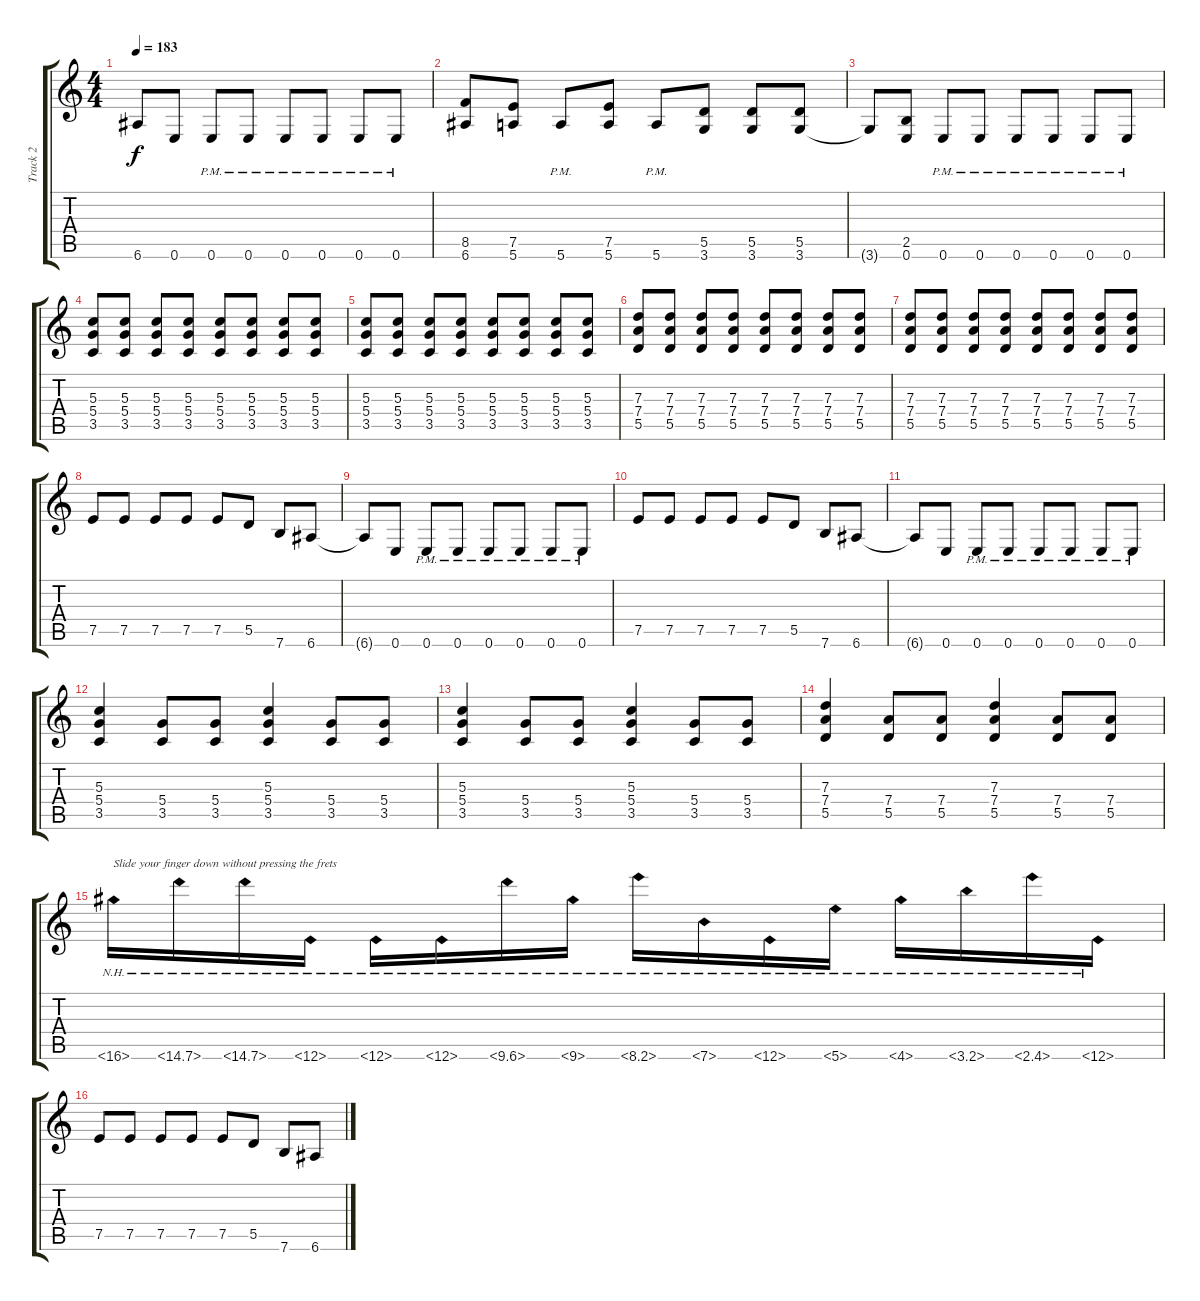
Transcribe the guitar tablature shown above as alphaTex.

\track ("Track 2" "Track 2") {instrument overdrivenguitar}
\staff {score tabs}
\tuning (E4 B3 G3 D3 A2 E2) {hide}
\ts (4 4)
\tempo 183
\clef g2
\ks c
6.6{t}.8{dy f} 0.6.8 0.6{pm}.8 0.6{pm}.8 0.6{pm}.8 0.6{pm}.8 0.6{pm}.8 0.6{pm}.8 |
(8.5 6.6).8 (7.5 5.6).8 5.6{pm}.8 (7.5 5.6).8 5.6{pm}.8 (5.5 3.6).8 (5.5 3.6).8 (5.5 3.6).8 |
3.6{t}.8 (2.5 0.6).8 0.6{pm}.8 0.6{pm}.8 0.6{pm}.8 0.6{pm}.8 0.6{pm}.8 0.6{pm}.8 |
(5.3 5.4 3.5).8 (5.3 5.4 3.5).8 (5.3 5.4 3.5).8 (5.3 5.4 3.5).8 (5.3 5.4 3.5).8 (5.3 5.4 3.5).8 (5.3 5.4 3.5).8 (5.3 5.4 3.5).8 |
(5.3 5.4 3.5).8 (5.3 5.4 3.5).8 (5.3 5.4 3.5).8 (5.3 5.4 3.5).8 (5.3 5.4 3.5).8 (5.3 5.4 3.5).8 (5.3 5.4 3.5).8 (5.3 5.4 3.5).8 |
(7.3 7.4 5.5).8 (7.3 7.4 5.5).8 (7.3 7.4 5.5).8 (7.3 7.4 5.5).8 (7.3 7.4 5.5).8 (7.3 7.4 5.5).8 (7.3 7.4 5.5).8 (7.3 7.4 5.5).8 |
(7.3 7.4 5.5).8 (7.3 7.4 5.5).8 (7.3 7.4 5.5).8 (7.3 7.4 5.5).8 (7.3 7.4 5.5).8 (7.3 7.4 5.5).8 (7.3 7.4 5.5).8 (7.3 7.4 5.5).8 |
7.5.8 7.5.8 7.5.8 7.5.8 7.5.8 5.5.8 7.6.8 6.6.8 |
6.6{t}.8 0.6.8 0.6{pm}.8 0.6{pm}.8 0.6{pm}.8 0.6{pm}.8 0.6{pm}.8 0.6{pm}.8 |
7.5.8 7.5.8 7.5.8 7.5.8 7.5.8 5.5.8 7.6.8 6.6.8 |
6.6{t}.8 0.6.8 0.6{pm}.8 0.6{pm}.8 0.6{pm}.8 0.6{pm}.8 0.6{pm}.8 0.6{pm}.8 |
(5.3 5.4 3.5).4 (5.4 3.5).8 (5.4 3.5).8 (5.3 5.4 3.5).4 (5.4 3.5).8 (5.4 3.5).8 |
(5.3 5.4 3.5).4 (5.4 3.5).8 (5.4 3.5).8 (5.3 5.4 3.5).4 (5.4 3.5).8 (5.4 3.5).8 |
(7.3 7.4 5.5).4 (7.4 5.5).8 (7.4 5.5).8 (7.3 7.4 5.5).4 (7.4 5.5).8 (7.4 5.5).8 |
16.6{nh}.16{txt "Slide your finger down without pressing the frets"} 15.6{nh}.16 14.6{nh}.16 13.6{nh}.16 12.6{nh}.16 11.6{nh}.16 10.6{nh}.16 9.6{nh}.16 8.6{nh}.16 7.6{nh}.16 6.6{nh}.16 5.6{nh}.16 4.6{nh}.16 3.6{nh}.16 2.6{nh}.16 1.6{nh}.16 |
7.5.8 7.5.8 7.5.8 7.5.8 7.5.8 5.5.8 7.6.8 6.6.8
